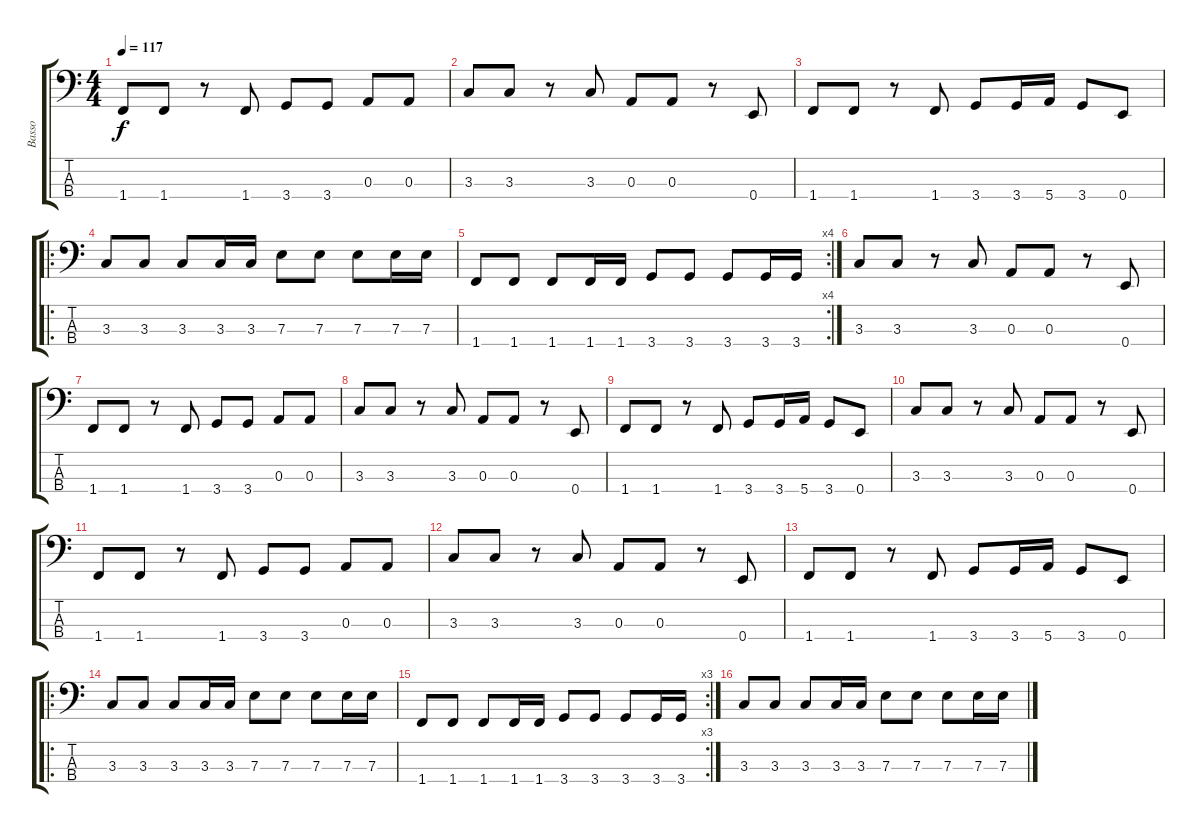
\track ("Basso" "Basso") {instrument electricbasspick}
\staff {score tabs}
\tuning (G2 D2 A1 E1) {hide}
\ts (4 4)
\tempo 117
\clef f4
\ks c
1.4.8{dy f} 1.4.8 r.8 1.4.8 3.4.8 3.4.8 0.3.8 0.3.8 |
3.3.8 3.3.8 r.8 3.3.8 0.3.8 0.3.8 r.8 0.4.8 |
1.4.8 1.4.8 r.8 1.4.8 3.4.8 3.4.16 5.4.16 3.4.8 0.4.8 |
\ro
3.3.8 3.3.8 3.3.8 3.3.16 3.3.16 7.3.8 7.3.8 7.3.8 7.3.16 7.3.16 |
\rc 4
1.4.8 1.4.8 1.4.8 1.4.16 1.4.16 3.4.8 3.4.8 3.4.8 3.4.16 3.4.16 |
3.3.8{volume 13} 3.3.8 r.8 3.3.8 0.3.8 0.3.8 r.8 0.4.8 |
1.4.8 1.4.8 r.8 1.4.8 3.4.8 3.4.8 0.3.8 0.3.8 |
3.3.8 3.3.8 r.8 3.3.8 0.3.8 0.3.8 r.8 0.4.8 |
1.4.8 1.4.8 r.8 1.4.8 3.4.8 3.4.16 5.4.16 3.4.8 0.4.8 |
3.3.8 3.3.8 r.8 3.3.8 0.3.8 0.3.8 r.8 0.4.8 |
1.4.8 1.4.8 r.8 1.4.8 3.4.8 3.4.8 0.3.8 0.3.8 |
3.3.8 3.3.8 r.8 3.3.8 0.3.8 0.3.8 r.8 0.4.8 |
1.4.8 1.4.8 r.8 1.4.8 3.4.8 3.4.16 5.4.16 3.4.8 0.4.8 |
\ro
3.3.8{volume 15} 3.3.8 3.3.8 3.3.16 3.3.16 7.3.8 7.3.8 7.3.8 7.3.16 7.3.16 |
\rc 3
1.4.8 1.4.8 1.4.8 1.4.16 1.4.16 3.4.8 3.4.8 3.4.8 3.4.16 3.4.16 |
3.3.8 3.3.8 3.3.8 3.3.16 3.3.16 7.3.8 7.3.8 7.3.8 7.3.16 7.3.16
